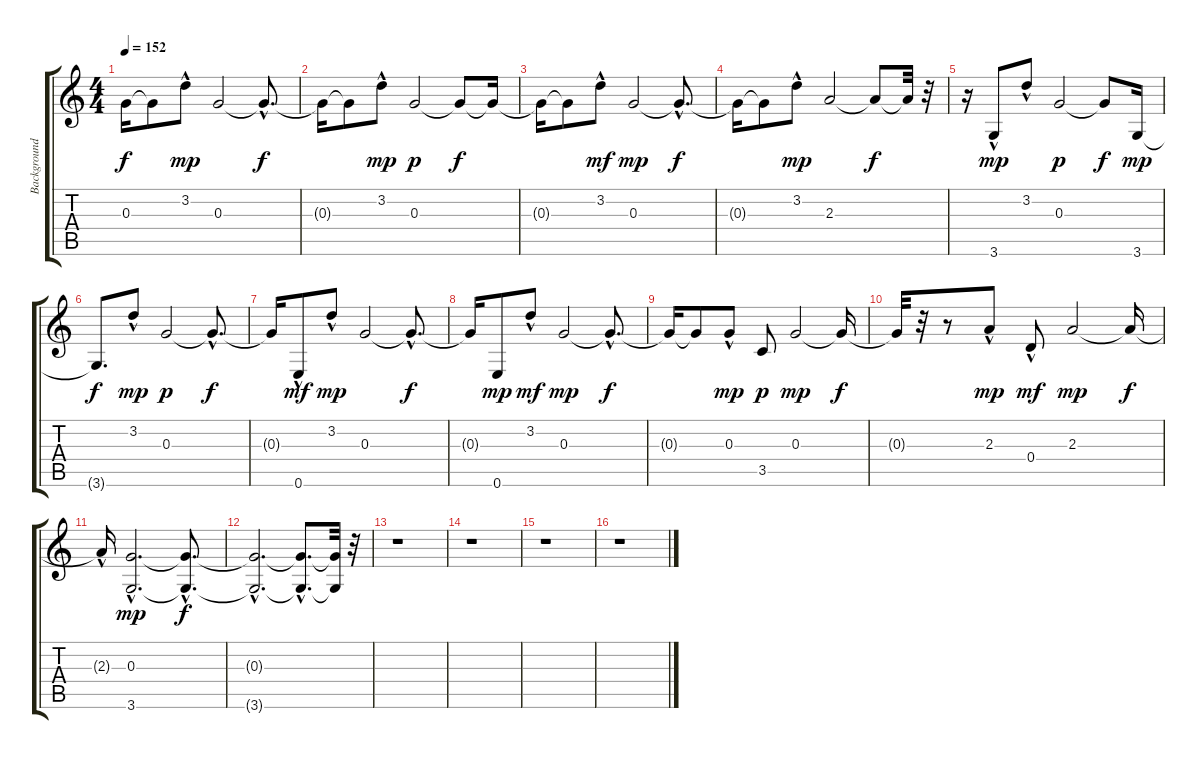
\track ("Background Guitar" "Background") {instrument electricguitarjazz}
\staff {score tabs}
\tuning (E4 B3 G3 D3 A2 E2) {hide}
\ts (4 4)
\tempo 152
\clef g2
\ks c
0.3{t}.16{dy f} 0.3{t}.8 3.2{hac}.8{dy mp} 0.3.2 0.3{hac t}.8{d dy f} |
0.3{t}.16 0.3{t}.8 3.2{hac}.8{dy mp} 0.3.2{dy p} 0.3{t}.8{dy f} 0.3{t}.16 |
0.3{t}.16 0.3{t}.8 3.2{hac}.8{dy mf} 0.3.2{dy mp} 0.3{hac t}.8{d dy f} |
0.3{t}.16 0.3{t}.8 3.2{hac}.8{dy mp} 2.3.2 2.3{t}.8{dy f} 2.3{t}.32 r.32 |
r.16 3.6{hac}.8{dy mp} 3.2{hac}.8 0.3.2{dy p} 0.3{t}.8{dy f} 3.6.16{dy mp} |
3.6{t}.8{d dy f} 3.2{hac}.8{dy mp} 0.3.2{dy p} 0.3{hac t}.8{d dy f} |
0.3{t}.16 0.6{hac}.8{dy mf} 3.2{hac}.8{dy mp} 0.3.2 0.3{hac t}.8{d dy f} |
0.3{t}.16 0.6.8{dy mp} 3.2{hac}.8{dy mf} 0.3.2{dy mp} 0.3{hac t}.8{d dy f} |
0.3{t}.16 0.3{t}.8 0.3{hac}.8{dy mp} 3.5.8{dy p} 0.3.2{dy mp} 0.3{t}.16{dy f} |
0.3{t}.32 r.32 r.8 2.3{hac}.8{dy mp} 0.4{hac}.8{dy mf} 2.3.2{dy mp} 2.3{t}.16{dy f} |
2.3{hac t}.16 (0.3{hac} 3.6{hac}).2{d dy mp} (0.3{hac t} 3.6{hac t}).8{d dy f} |
(0.3{hac t} 3.6{hac t}).2{d} (0.3{hac t} 3.6{hac t}).8{d} (0.3{t} 3.6{t}).32 r.32 |
r.1 |
r.1 |
r.1 |
r.1
